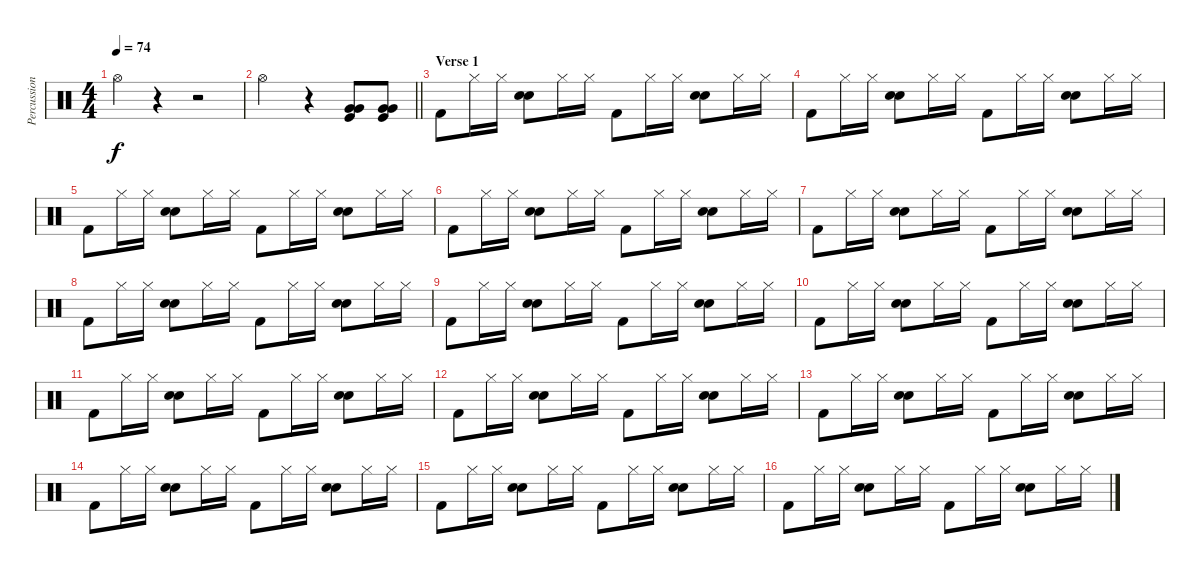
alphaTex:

\track ("Percussion" "Percussion") {instrument percussion}
\staff {score}
\articulation defaults
\ts (4 4)
\tempo 74
\clef neutral
\ks c "Hi-Hat (open)".4{dy f}
r.4 r.2 |
\barLineRight lightlight "Hi-Hat (open)".2
r.4 ("Very Low Tom (hit)" "Very Low Tom (hit)" "Kick (hit)").8{volume 16} ("Very Low Tom (hit)" "Very Low Tom (hit)" "Kick (hit)").8 |
\section ("" "Verse 1")
"Kick (hit) 2".8{volume 16} "Hi-Hat (closed)".16 "Hi-Hat (closed)".16 ("Electric Snare (hit)" "Snare (hit) 2").8 "Hi-Hat (closed)".16 "Hi-Hat (closed)".16 "Kick (hit) 2".8 "Hi-Hat (closed)".16 "Hi-Hat (closed)".16 ("Electric Snare (hit)" "Snare (hit) 2").8 "Hi-Hat (closed)".16 "Hi-Hat (closed)".16 |
"Kick (hit) 2".8 "Hi-Hat (closed)".16 "Hi-Hat (closed)".16 ("Electric Snare (hit)" "Snare (hit) 2").8 "Hi-Hat (closed)".16 "Hi-Hat (closed)".16 "Kick (hit) 2".8 "Hi-Hat (closed)".16 "Hi-Hat (closed)".16 ("Electric Snare (hit)" "Snare (hit) 2").8 "Hi-Hat (closed)".16 "Hi-Hat (closed)".16 |
"Kick (hit) 2".8 "Hi-Hat (closed)".16 "Hi-Hat (closed)".16 ("Electric Snare (hit)" "Snare (hit) 2").8 "Hi-Hat (closed)".16 "Hi-Hat (closed)".16 "Kick (hit) 2".8 "Hi-Hat (closed)".16 "Hi-Hat (closed)".16 ("Electric Snare (hit)" "Snare (hit) 2").8 "Hi-Hat (closed)".16 "Hi-Hat (closed)".16 |
"Kick (hit) 2".8 "Hi-Hat (closed)".16 "Hi-Hat (closed)".16 ("Electric Snare (hit)" "Snare (hit) 2").8 "Hi-Hat (closed)".16 "Hi-Hat (closed)".16 "Kick (hit) 2".8 "Hi-Hat (closed)".16 "Hi-Hat (closed)".16 ("Electric Snare (hit)" "Snare (hit) 2").8 "Hi-Hat (closed)".16 "Hi-Hat (closed)".16 |
"Kick (hit) 2".8 "Hi-Hat (closed)".16 "Hi-Hat (closed)".16 ("Electric Snare (hit)" "Snare (hit) 2").8 "Hi-Hat (closed)".16 "Hi-Hat (closed)".16 "Kick (hit) 2".8 "Hi-Hat (closed)".16 "Hi-Hat (closed)".16 ("Electric Snare (hit)" "Snare (hit) 2").8 "Hi-Hat (closed)".16 "Hi-Hat (closed)".16 |
"Kick (hit) 2".8 "Hi-Hat (closed)".16 "Hi-Hat (closed)".16 ("Electric Snare (hit)" "Snare (hit) 2").8 "Hi-Hat (closed)".16 "Hi-Hat (closed)".16 "Kick (hit) 2".8 "Hi-Hat (closed)".16 "Hi-Hat (closed)".16 ("Electric Snare (hit)" "Snare (hit) 2").8 "Hi-Hat (closed)".16 "Hi-Hat (closed)".16 |
"Kick (hit) 2".8 "Hi-Hat (closed)".16 "Hi-Hat (closed)".16 ("Electric Snare (hit)" "Snare (hit) 2").8 "Hi-Hat (closed)".16 "Hi-Hat (closed)".16 "Kick (hit) 2".8 "Hi-Hat (closed)".16 "Hi-Hat (closed)".16 ("Electric Snare (hit)" "Snare (hit) 2").8 "Hi-Hat (closed)".16 "Hi-Hat (closed)".16 |
"Kick (hit) 2".8 "Hi-Hat (closed)".16 "Hi-Hat (closed)".16 ("Electric Snare (hit)" "Snare (hit) 2").8 "Hi-Hat (closed)".16 "Hi-Hat (closed)".16 "Kick (hit) 2".8 "Hi-Hat (closed)".16 "Hi-Hat (closed)".16 ("Electric Snare (hit)" "Snare (hit) 2").8 "Hi-Hat (closed)".16 "Hi-Hat (closed)".16 |
"Kick (hit) 2".8 "Hi-Hat (closed)".16 "Hi-Hat (closed)".16 ("Electric Snare (hit)" "Snare (hit) 2").8 "Hi-Hat (closed)".16 "Hi-Hat (closed)".16 "Kick (hit) 2".8 "Hi-Hat (closed)".16 "Hi-Hat (closed)".16 ("Electric Snare (hit)" "Snare (hit) 2").8 "Hi-Hat (closed)".16 "Hi-Hat (closed)".16 |
"Kick (hit) 2".8 "Hi-Hat (closed)".16 "Hi-Hat (closed)".16 ("Electric Snare (hit)" "Snare (hit) 2").8 "Hi-Hat (closed)".16 "Hi-Hat (closed)".16 "Kick (hit) 2".8 "Hi-Hat (closed)".16 "Hi-Hat (closed)".16 ("Electric Snare (hit)" "Snare (hit) 2").8 "Hi-Hat (closed)".16 "Hi-Hat (closed)".16 |
"Kick (hit) 2".8 "Hi-Hat (closed)".16 "Hi-Hat (closed)".16 ("Electric Snare (hit)" "Snare (hit) 2").8 "Hi-Hat (closed)".16 "Hi-Hat (closed)".16 "Kick (hit) 2".8 "Hi-Hat (closed)".16 "Hi-Hat (closed)".16 ("Electric Snare (hit)" "Snare (hit) 2").8 "Hi-Hat (closed)".16 "Hi-Hat (closed)".16 |
"Kick (hit) 2".8 "Hi-Hat (closed)".16 "Hi-Hat (closed)".16 ("Electric Snare (hit)" "Snare (hit) 2").8 "Hi-Hat (closed)".16 "Hi-Hat (closed)".16 "Kick (hit) 2".8 "Hi-Hat (closed)".16 "Hi-Hat (closed)".16 ("Electric Snare (hit)" "Snare (hit) 2").8 "Hi-Hat (closed)".16 "Hi-Hat (closed)".16 |
"Kick (hit) 2".8 "Hi-Hat (closed)".16 "Hi-Hat (closed)".16 ("Electric Snare (hit)" "Snare (hit) 2").8 "Hi-Hat (closed)".16 "Hi-Hat (closed)".16 "Kick (hit) 2".8 "Hi-Hat (closed)".16 "Hi-Hat (closed)".16 ("Electric Snare (hit)" "Snare (hit) 2").8 "Hi-Hat (closed)".16 "Hi-Hat (closed)".16 |
"Kick (hit) 2".8 "Hi-Hat (closed)".16 "Hi-Hat (closed)".16 ("Electric Snare (hit)" "Snare (hit) 2").8 "Hi-Hat (closed)".16 "Hi-Hat (closed)".16 "Kick (hit) 2".8 "Hi-Hat (closed)".16 "Hi-Hat (closed)".16 ("Electric Snare (hit)" "Snare (hit) 2").8 "Hi-Hat (closed)".16 "Hi-Hat (closed)".16
